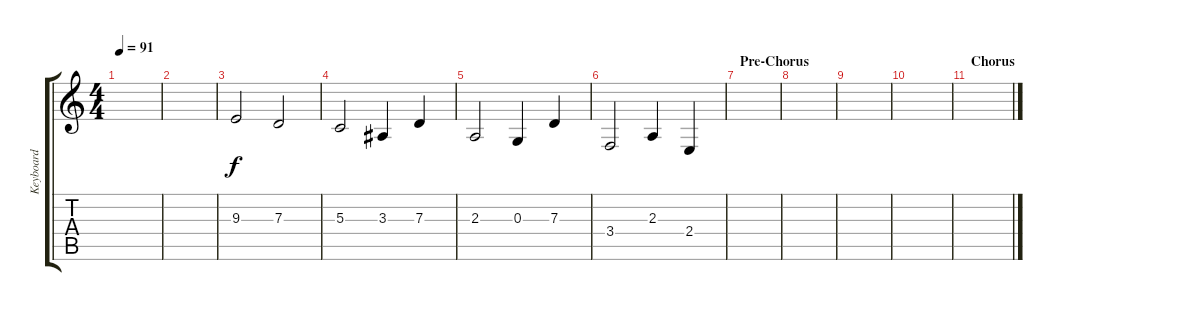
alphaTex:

\track ("Keyboard" "Keyboard") {instrument acousticgrandpiano}
\staff {score tabs}
\tuning (E4 B3 G3 D3 A2 E2) {hide}
\ts (4 4)
\tempo 91
\clef g2
\ks c
|
|
9.3.2{volume 11} 7.3.2 |
5.3.2 3.3.4 7.3.4 |
2.3.2 0.3.4 7.3.4 |
3.4.2 2.3.4 2.4.4 |
\section ("" "Pre-Chorus")
|
|
|
|
\section ("" "Chorus")
